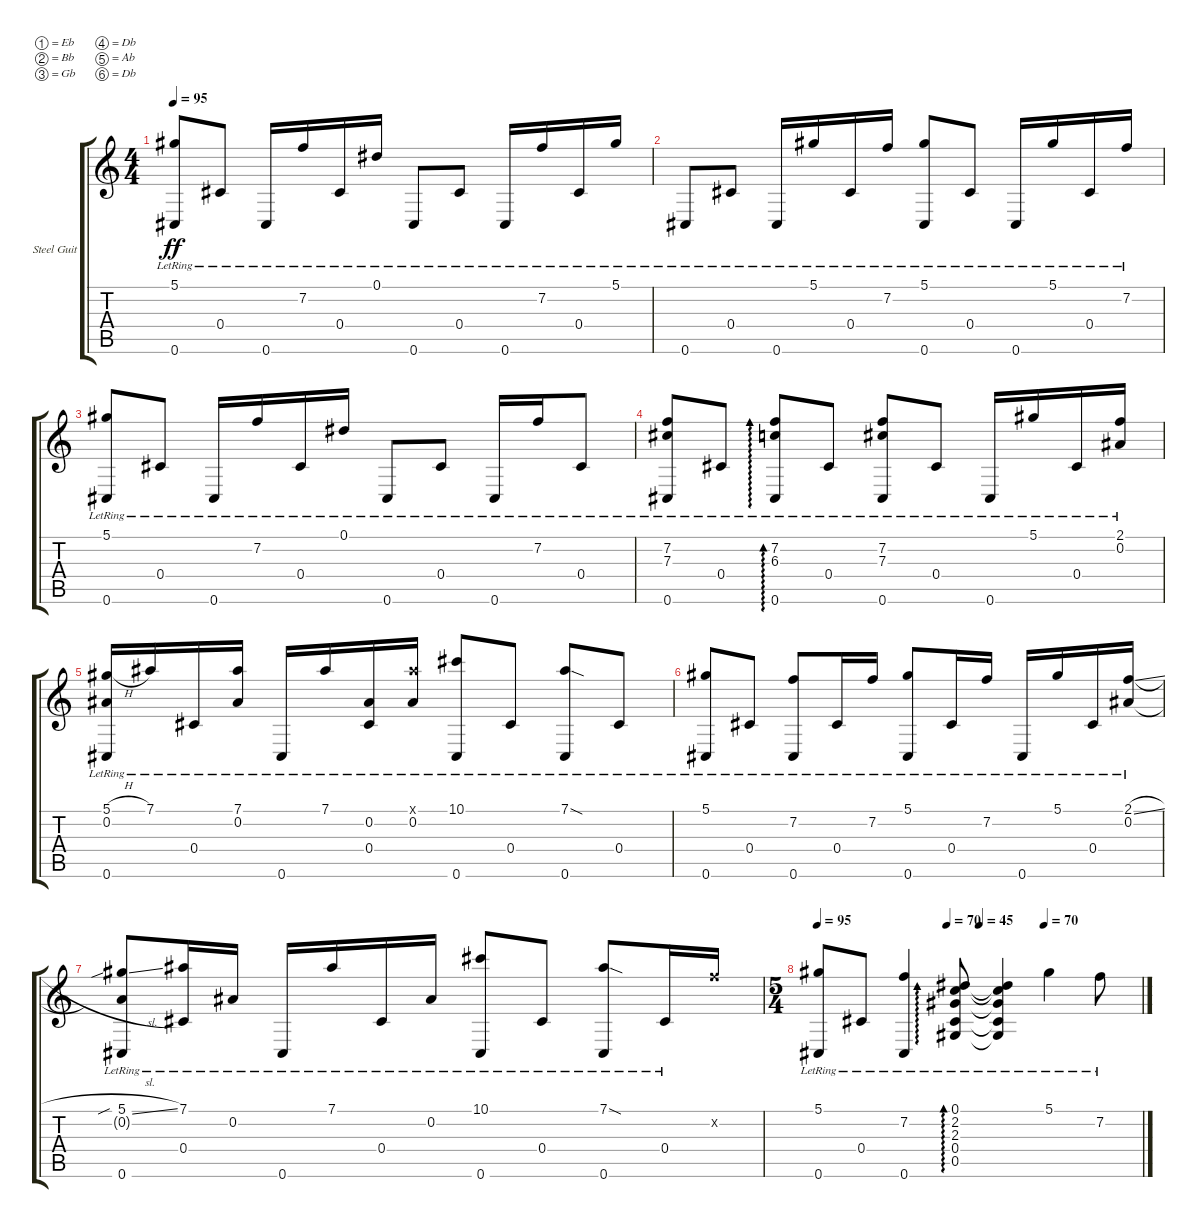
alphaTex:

\bracketExtendMode groupsimilarinstruments
\firstSystemTrackNameOrientation horizontal
\otherSystemsTrackNameOrientation horizontal
\track ("Steel Guitar" "Steel Guit") {instrument acousticguitarsteel}
\staff {score tabs}
\tuning (Eb4 Bb3 Gb3 Db3 Ab2 Db2)
\ts (4 4)
\tempo 95
\clef g2
\ks aminor
(5.1{lr} 0.6{lr}).8{dy ff} 0.4{lr}.8 0.6{lr}.16 7.2{lr}.16 0.4{lr}.16 0.1{lr}.16 0.6{lr}.8 0.4{lr}.8 0.6{lr}.16 7.2{lr}.16 0.4{lr}.16 5.1{lr}.16 |
0.6{lr}.8 0.4{lr}.8 0.6{lr}.16 5.1{lr}.16 0.4{lr}.16 7.2{lr}.16 (5.1{lr} 0.6{lr}).8 0.4{lr}.8 0.6{lr}.16 5.1{lr}.16 0.4{lr}.16 7.2{lr}.16 |
(5.1{lr} 0.6{lr}).8 0.4{lr}.8 0.6{lr}.16 7.2{lr}.16 0.4{lr}.16 0.1{lr}.16 0.6{lr}.8 0.4{lr}.8 0.6{lr}.16 7.2{lr}.16 0.4{lr}.8 |
(7.2{lr} 7.3{lr} 0.6{lr}).8 0.4{lr}.8 (7.2{lr} 6.3{lr} 0.6{lr}).8{ad 0} 0.4{lr}.8 (7.2{lr} 7.3{lr} 0.6{lr}).8 0.4{lr}.8 0.6{lr}.16 5.1{lr}.16 0.4{lr}.16 (2.1{lr} 0.2{lr}).16 |
(5.1{h lr} 0.2{lr} 0.6{lr}).16 7.1{lr}.16 0.4{lr}.16 (7.1{lr} 0.2{lr}).16 0.6{lr}.16 7.1{lr}.16 (0.2{lr} 0.4{lr}).16 (7.1{x} 0.2{lr}).16 (10.1{lr} 0.6{lr}).8 0.4{lr}.8 (7.1{sod lr} 0.6{lr}).8 0.4{lr}.8 |
(5.1{lr} 0.6{lr}).8 0.4{lr}.8 (7.2{lr} 0.6{lr}).8 0.4{lr}.16 7.2{lr}.16 (5.1{lr} 0.6{lr}).8 0.4{lr}.16 7.2{lr}.16 0.6{lr}.16 5.1{lr}.16 0.4{lr}.16 (2.1{sl lr} 0.2{lr}).16 |
\scale
0.479853 (5.1{sib sl lr} 0.2{lr t} 0.6{lr}).8 (7.1{lr} 0.4{lr}).16 0.2{lr}.16 0.6{lr}.16 7.1{lr}.16 0.4{lr}.16 0.2{lr}.16 (10.1{lr} 0.6{lr}).8 0.4{lr}.8 (7.1{sod lr} 0.6{lr}).8 0.4{lr}.16 7.2{x}.16 |
\ts (5 4)
\tempo 95
\tempo (70 0.4)
\tempo (45 0.5)
\tempo (70 0.7)
\scale
0.519786 (5.1{lr} 0.6{lr}).8 0.4{lr}.8 (7.2{lr} 0.6{lr}).4 (0.1{lr} 2.2{lr} 2.3{lr} 0.4{lr} 0.5{lr}).8{ad 0} (0.1{lr t} 2.2{lr t} 2.3{lr t} 0.4{lr t} 0.5{lr t}).4 5.1{lr}.4 7.2{lr}.8
